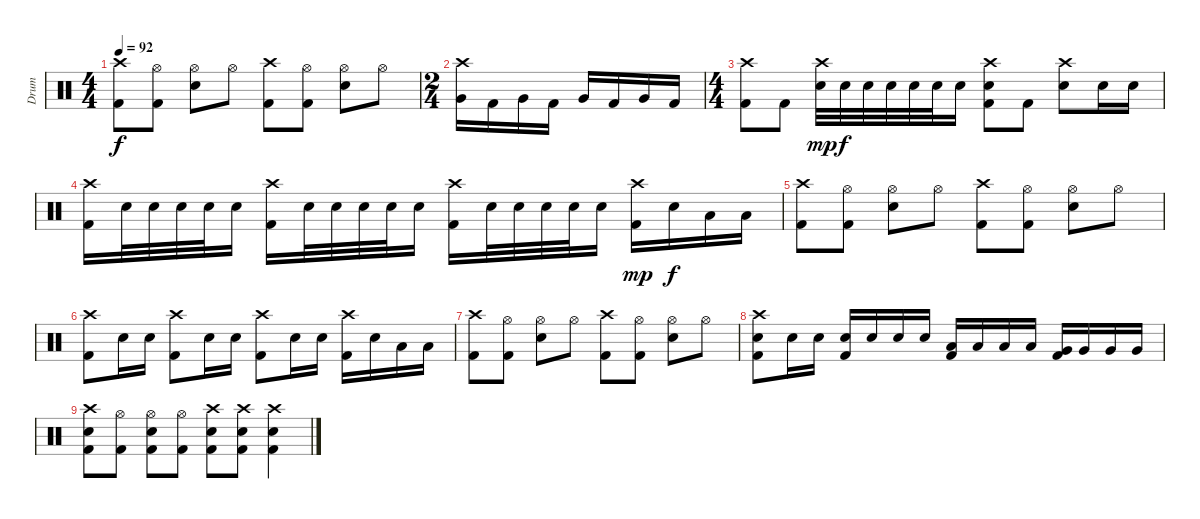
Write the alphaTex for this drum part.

\track ("Drum" "Drum") {instrument percussion}
\staff {score}
\articulation defaults
\ts (4 4)
\tempo 92
\clef neutral
\ks c
("Crash high (hit)" "Kick (hit) 2").8{dy f} ("Hi-Hat (open)" "Kick (hit) 2").8 ("Hi-Hat (open)" "Electric Snare (hit)").8 "Hi-Hat (open)".8 ("Crash high (hit)" "Kick (hit) 2").8 ("Hi-Hat (open)" "Kick (hit) 2").8 ("Hi-Hat (open)" "Electric Snare (hit)").8 "Hi-Hat (open)".8 |
\ts (2 4)
("Crash high (hit)" "Very Low Tom (hit)").16 "Kick (hit) 2".16 "Very Low Tom (hit)".16 "Kick (hit) 2".16 "Very Low Tom (hit)".16 "Kick (hit) 2".16 "Very Low Tom (hit)".16 "Kick (hit) 2".16 |
\ts (4 4)
("Crash high (hit)" "Kick (hit) 2").8 "Kick (hit) 2".8 ("Crash high (hit)" "Electric Snare (hit)").32{dy mp} "Electric Snare (hit)".32{dy f} "Electric Snare (hit)".32 "Electric Snare (hit)".32 "Electric Snare (hit)".32 "Electric Snare (hit)".32 "Electric Snare (hit)".16 ("Crash high (hit)" "Electric Snare (hit)" "Kick (hit) 2").8 "Kick (hit) 2".8 ("Crash high (hit)" "Electric Snare (hit)").8 "Electric Snare (hit)".16 "Electric Snare (hit)".16 |
("Crash high (hit)" "Kick (hit) 2").16 "Electric Snare (hit)".32 "Electric Snare (hit)".32 "Electric Snare (hit)".32 "Electric Snare (hit)".32 "Electric Snare (hit)".16 ("Crash high (hit)" "Kick (hit) 2").16 "Electric Snare (hit)".32 "Electric Snare (hit)".32 "Electric Snare (hit)".32 "Electric Snare (hit)".32 "Electric Snare (hit)".16 ("Crash high (hit)" "Kick (hit) 2").16 "Electric Snare (hit)".32 "Electric Snare (hit)".32 "Electric Snare (hit)".32 "Electric Snare (hit)".32 "Electric Snare (hit)".16 ("Crash high (hit)" "Kick (hit) 2").16{dy mp} "Electric Snare (hit)".16{dy f} "Low Tom (hit)".16 "Low Tom (hit)".16 |
("Crash high (hit)" "Kick (hit) 2").8 ("Hi-Hat (open)" "Kick (hit) 2").8 ("Hi-Hat (open)" "Electric Snare (hit)").8 "Hi-Hat (open)".8 ("Crash high (hit)" "Kick (hit) 2").8 ("Hi-Hat (open)" "Kick (hit) 2").8 ("Hi-Hat (open)" "Electric Snare (hit)").8 "Hi-Hat (open)".8 |
("Crash high (hit)" "Kick (hit) 2").8 "Electric Snare (hit)".16 "Electric Snare (hit)".16 ("Crash high (hit)" "Kick (hit) 2").8 "Electric Snare (hit)".16 "Electric Snare (hit)".16 ("Crash high (hit)" "Kick (hit) 2").8 "Electric Snare (hit)".16 "Electric Snare (hit)".16 ("Crash high (hit)" "Kick (hit) 2").16 "Electric Snare (hit)".16 "Low Tom (hit)".16 "Low Tom (hit)".16 |
("Crash high (hit)" "Kick (hit) 2").8 ("Hi-Hat (open)" "Kick (hit) 2").8 ("Hi-Hat (open)" "Electric Snare (hit)").8 "Hi-Hat (open)".8 ("Crash high (hit)" "Kick (hit) 2").8 ("Hi-Hat (open)" "Kick (hit) 2").8 ("Hi-Hat (open)" "Electric Snare (hit)").8 "Hi-Hat (open)".8 |
("Crash high (hit)" "Electric Snare (hit)" "Kick (hit) 2").8 "Electric Snare (hit)".16 "Electric Snare (hit)".16 ("Electric Snare (hit)" "Kick (hit) 2").16 "Electric Snare (hit)".16 "Electric Snare (hit)".16 "Electric Snare (hit)".16 ("Low Tom (hit)" "Kick (hit) 2").16 "Low Tom (hit)".16 "Low Tom (hit)".16 "Low Tom (hit)".16 ("Very Low Tom (hit)" "Kick (hit) 2").16 "Very Low Tom (hit)".16 "Very Low Tom (hit)".16 "Very Low Tom (hit)".16 |
("Crash high (hit)" "Electric Snare (hit)" "Kick (hit) 2").8 ("Hi-Hat (open)" "Kick (hit) 2").8 ("Hi-Hat (open)" "Electric Snare (hit)" "Kick (hit) 2").8 ("Hi-Hat (open)" "Kick (hit) 2").8 ("Crash high (hit)" "Electric Snare (hit)" "Kick (hit) 2").8 ("Crash high (hit)" "Electric Snare (hit)" "Kick (hit) 2").8 ("Crash high (hit)" "Electric Snare (hit)" "Kick (hit) 2").4
